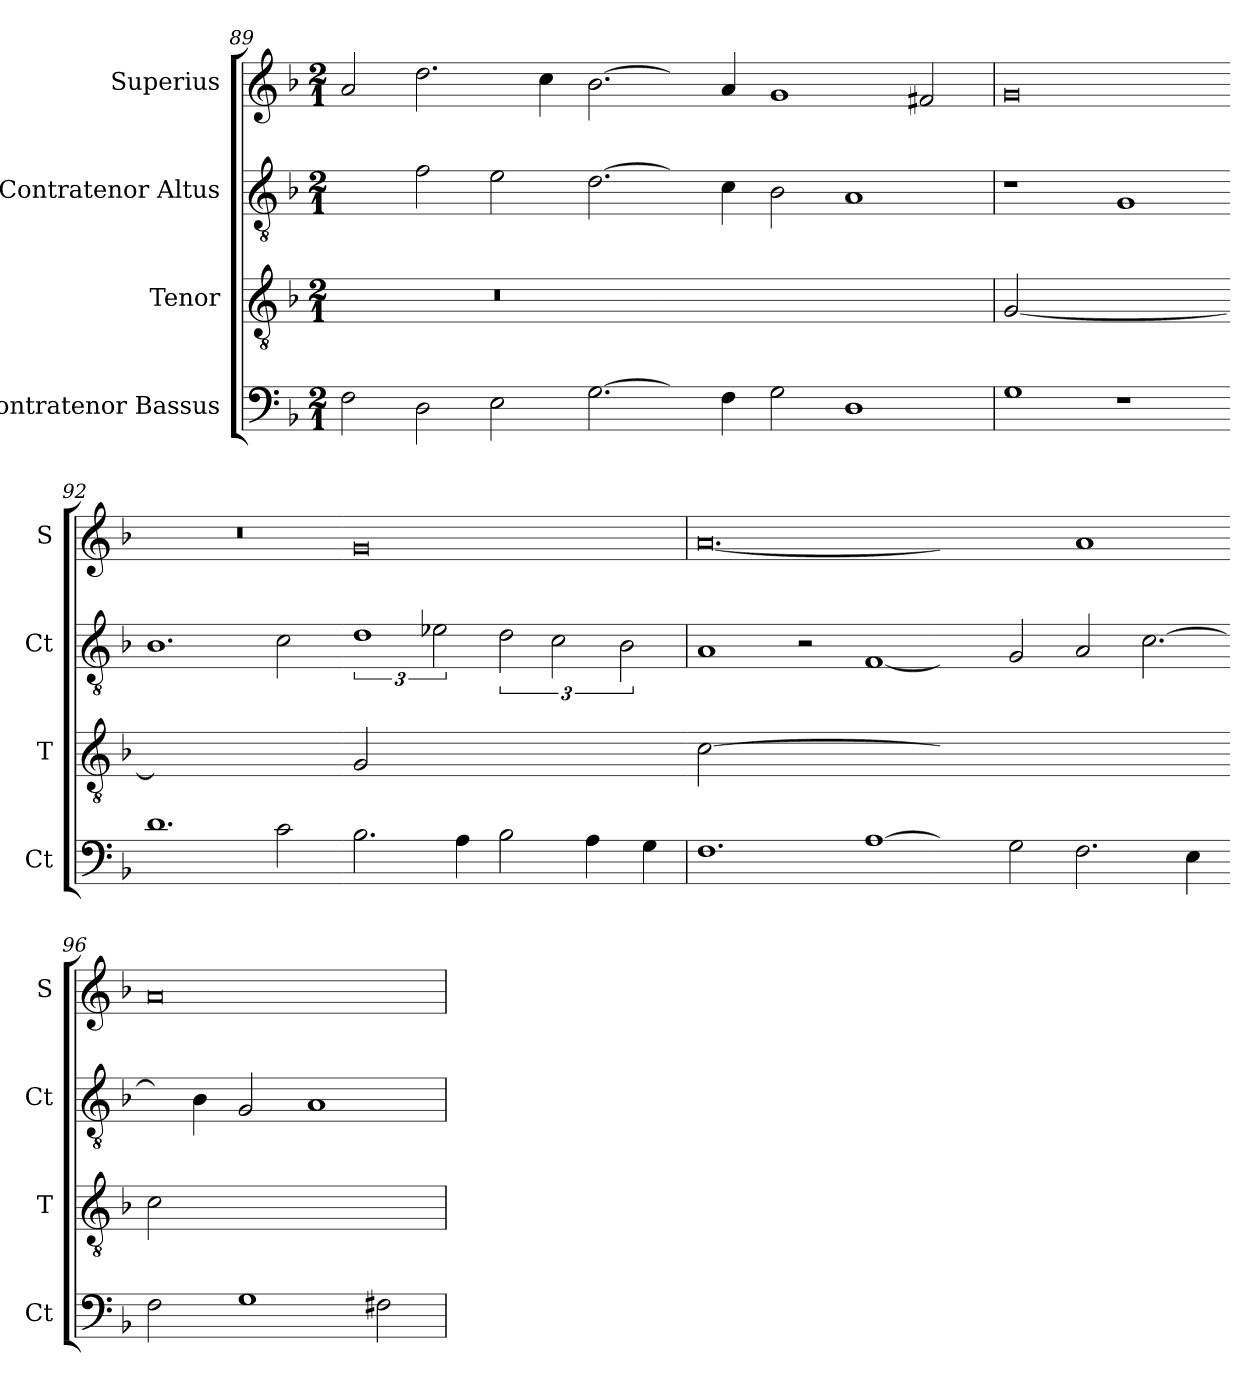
**kern	**kern	**kern	**kern
*part4	*part3	*part2	*part1
*staff4	*staff3	*staff2	*staff1
*I"Contratenor Bassus	*I"Tenor	*I"Contratenor Altus	*I"Superius
*I'Ct	*I'T	*I'Ct	*I'S
*clefF4	*clefGv2	*clefGv2	*clefG2
*k[b-]	*k[b-]	*k[b-]	*k[b-]
*M2/1	*M2/1	*M2/1	*M2/1
=89	=89	=89	=89
!	!LO:N:vis=2	!	!
2F	0r	2dyy]	2a
2D	.	2f	2.dd
2E	.	2e	.
.	.	.	4cc
!LO:N:vis=2.	!	!LO:N:vis=2.	!LO:N:vis=2.
[2G	.	[2d	[2b-
=90-	=90-	=90-	=90-
!	!LO:N:vis=2	!	!
4Gyy]	0ryy	4dyy]	4b-yy]
4F	.	4c	4a
2G	.	2B-	1g
1D	.	1A	.
.	.	.	2f#X
=91	=91	=91	=91
!	!LO:N:vis=2	!	!
1G	[0G	1r	0g
1r	.	1G	.
=92-	=92-	=92-	=92-
!	!LO:N:vis=2	!	!
1.d	0Gyy]	1.B-	0r
2c	.	2c	.
=93-	=93-	=93-	=93-
!	!LO:N:vis=2	!	!
2.B-	0G	3%2d	0g
.	.	3e-X	.
4A	.	.	.
2B-	.	3d	.
.	.	3c	.
4A	.	.	.
.	.	3B-	.
4G	.	.	.
=94	=94-	=94	=94
!	!LO:N:vis=2	!	!LO:N:vis=0.
1.F	[0c	1A	[0a
.	.	2r	.
!LO:N:vis=1	!	!LO:N:vis=1	!
[2A	.	[2F	.
=95-	=95-	=95-	=95-
!	!LO:N:vis=2	!	!
2Ayy]	0cyy]	2Fyy]	1ayy]
2G	.	2G	.
2.F	.	2A	1a
!	!	!LO:N:vis=2.	!
.	.	[2c	.
4E	.	.	.
=96-	=96-	=96-	=96-
!	!LO:N:vis=2	!	!
2F	0c	4cyy]	0a
.	.	4B-	.
1G	.	2G	.
.	.	1A	.
2F#X	.	.	.
=	=	=	=
*-	*-	*-	*-
